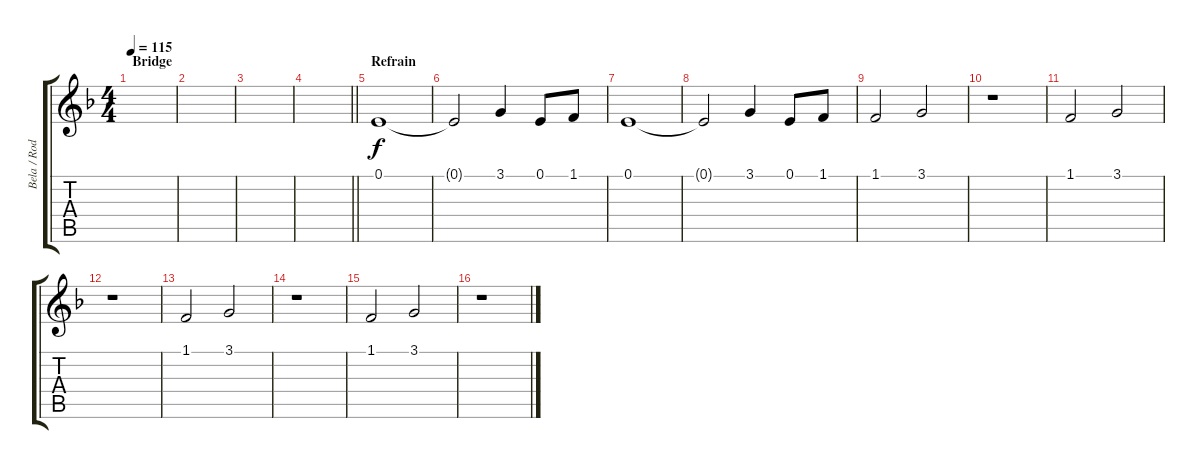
\track ("Bela / Rod - Gesang" "Bela / Rod") {instrument lead6voice}
\staff {score tabs}
\tuning (E4 B3 G3 D3 A2 E2) {hide}
\ts (4 4)
\section ("" "Bridge")
\tempo 115
\clef g2
\ks f
|
|
|
\barLineRight lightlight
|
\section ("" "Refrain")
0.1.1 |
0.1{t}.2 3.1.4 0.1.8 1.1.8 |
0.1.1 |
0.1{t}.2 3.1.4 0.1.8 1.1.8 |
1.1.2 3.1.2 |
r.1 |
1.1.2 3.1.2 |
r.1 |
1.1.2 3.1.2 |
r.1 |
1.1.2 3.1.2 |
r.1
